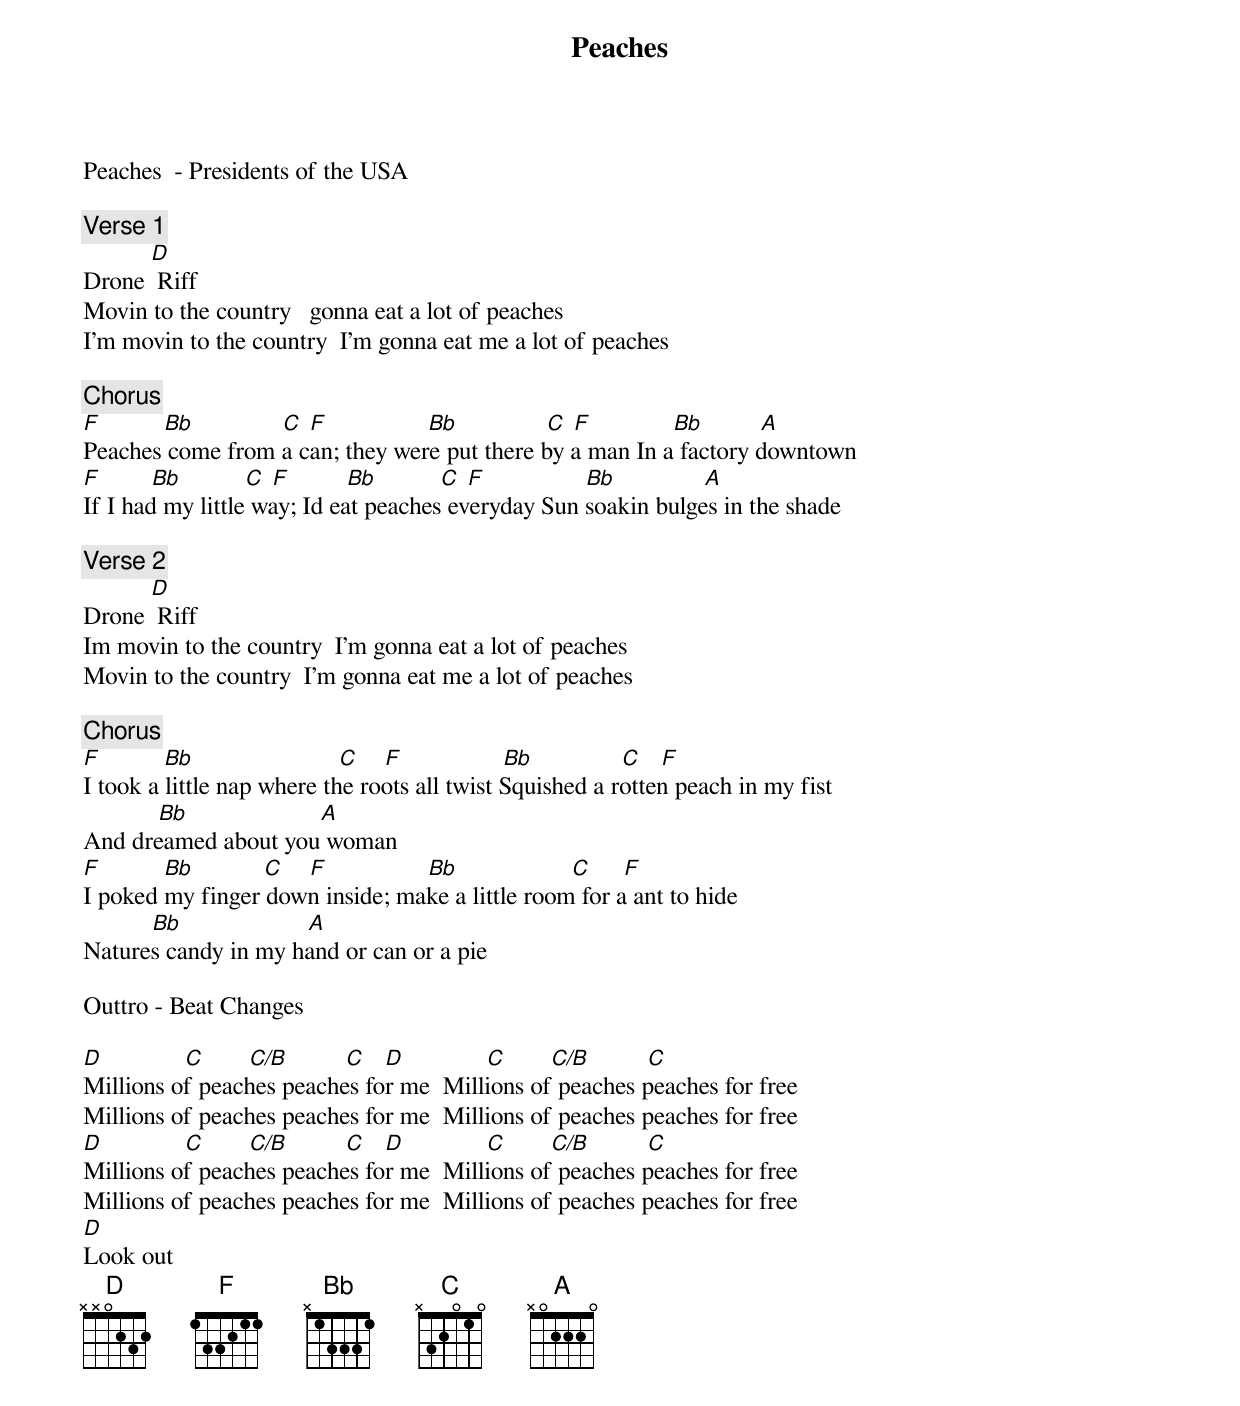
{title: Peaches}
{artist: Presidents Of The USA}
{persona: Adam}
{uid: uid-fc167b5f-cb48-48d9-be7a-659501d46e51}
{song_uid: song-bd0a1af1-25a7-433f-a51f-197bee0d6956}


Peaches  - Presidents of the USA

{comment: Verse 1}
Drone [D] Riff
Movin to the country 		gonna eat a lot of peaches
I’m movin to the country 	I’m gonna eat me a lot of peaches

{comment: Chorus}
[F]        		[Bb]              [C]	[F]          		    [Bb]          	   [C]	[F] 	           [Bb]        	[A]
Peaches come from a can; they were put there by a man	In a factory downtown
[F]        [Bb]          [C]	[F]       		[Bb]          [C]	[F] 	             	[Bb]            		[A]
If I had my little way; Id eat peaches everyday	Sun soakin bulges in the shade

{comment: Verse 2}
Drone [D] Riff
Im movin to the country 	I’m gonna eat a lot of peaches
Movin to the country 	I’m gonna eat me a lot of peaches

{comment: Chorus}
[F]        		[Bb]              		       [C]	   [F]          		    [Bb]          	   [C]	  [F]
I took a little nap where the roots all twist	Squished a rotten peach in my fist
            [Bb]               		    [A]
And dreamed about you woman
[F]        		[Bb]          	[C]    [F]          		    [Bb]          	       [C]	    [F]
I poked my finger down inside; make a little room for a ant to hide
         		[Bb]                  		[A]
Natures candy in my hand or can or a pie

Outtro - Beat Changes

[D]             [C]       [C/B]         [C]			[D]             [C]       [C/B]         [C]
Millions of peaches peaches for me		Millions of peaches peaches for free
Millions of peaches peaches for me		Millions of peaches peaches for free
[D]             [C]       [C/B]         [C]			[D]             [C]       [C/B]         [C]
Millions of peaches peaches for me		Millions of peaches peaches for free
Millions of peaches peaches for me		Millions of peaches peaches for free
[D]
Look out
